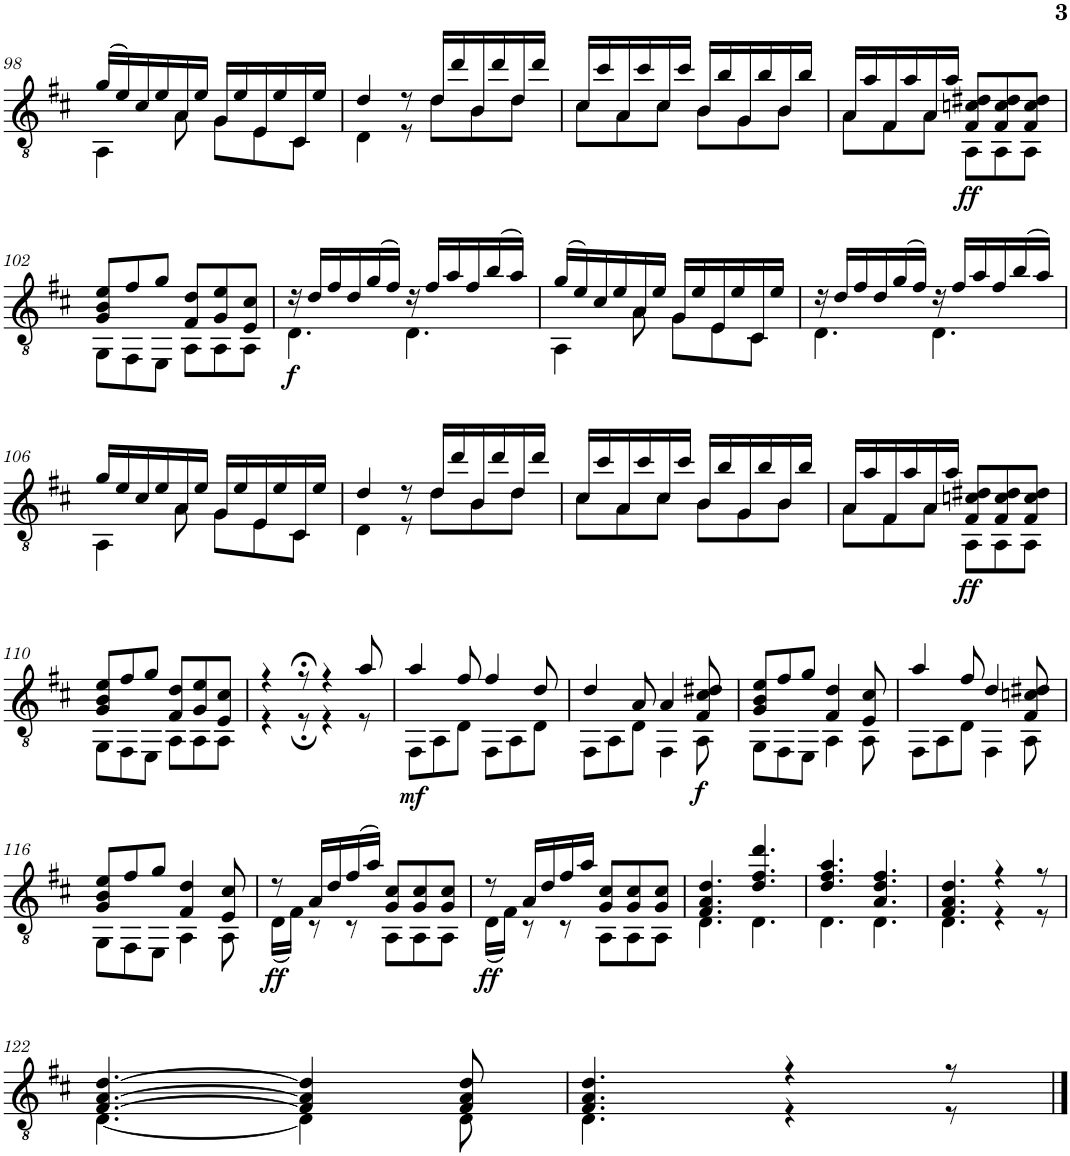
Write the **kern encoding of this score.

**kern	**dynam
*part1	*part1
*staff1	*staff1
*I"Classical Guitar	*
*I'Guit.	*
!!LO:PB:g=z
*clefGv2	*
*k[f#c#]	*
*D:	*
*M6/8	*
=98	=98
*^	*
(>16g/LL	4AA\	.
16e/)	.	.
16c#/	.	.
16e/	.	.
16A/	8A\	.
16e/JJ	.	.
16G/LL	8G\L	.
16e/	.	.
16E/	8E\	.
16e/	.	.
16C#/	8C#\J	.
16e/JJ	.	.
=99	=99	=99
4d/	4D\	.
8r	8r	.
16d/LL	8d\L	.
16dd/	.	.
16B/	8B\	.
16dd/	.	.
16d/	8d\J	.
16dd/JJ	.	.
=100	=100	=100
16c#/LL	8c#\L	.
16cc#/	.	.
16A/	8A\	.
16cc#/	.	.
16c#/	8c#\J	.
16cc#/JJ	.	.
16B/LL	8B\L	.
16b/	.	.
16G/	8G\	.
16b/	.	.
16B/	8B\J	.
16b/JJ	.	.
=101	=101	=101
16A/LL	8A\L	.
16a/	.	.
16F#/	8F#\	.
16a/	.	.
16A/	8A\J	.
16a/JJ	.	.
!	!	!LO:DY:b
8F#/ 8cn/ 8d#X/L	8AA\L	ff
8F#/ 8c/ 8d#/	8AA\	.
8F#/ 8c/ 8d#/J	8AA\J	.
!!LO:LB:g=z	!!
=102	=102	=102
8G/ 8B/ 8e/L	8GG\L	.
8f#/	8FF#\	.
8g/J	8EE\J	.
8F#/ 8d/L	8AA\L	.
8G/ 8e/	8AA\	.
8E/ 8c#/J	8AA\J	.
=103	=103	=103
!	!	!LO:DY:b
16r	4.D\	f
16d/LL	.	.
16f#/	.	.
16d/	.	.
(>16g/	.	.
16f#/JJ)	.	.
16r	4.D\	.
16f#/LL	.	.
16a/	.	.
16f#/	.	.
(>16b/	.	.
16a/JJ)	.	.
=104	=104	=104
(>16g/LL	4AA\	.
16e/)	.	.
16c#/	.	.
16e/	.	.
16A/	8A\	.
16e/JJ	.	.
16G/LL	8G\L	.
16e/	.	.
16E/	8E\	.
16e/	.	.
16C#/	8C#\J	.
16e/JJ	.	.
=105	=105	=105
16r	4.D\	.
16d/LL	.	.
16f#/	.	.
16d/	.	.
(>16g/	.	.
16f#/JJ)	.	.
16r	4.D\	.
16f#/LL	.	.
16a/	.	.
16f#/	.	.
(>16b/	.	.
16a/JJ)	.	.
!!LO:LB:g=z	!!
=106	=106	=106
16g/LL	4AA\	.
16e/	.	.
16c#/	.	.
16e/	.	.
16A/	8A\	.
16e/JJ	.	.
16G/LL	8G\L	.
16e/	.	.
16E/	8E\	.
16e/	.	.
16C#/	8C#\J	.
16e/JJ	.	.
=107	=107	=107
4d/	4D\	.
8r	8r	.
16d/LL	8d\L	.
16dd/	.	.
16B/	8B\	.
16dd/	.	.
16d/	8d\J	.
16dd/JJ	.	.
=108	=108	=108
16c#/LL	8c#\L	.
16cc#/	.	.
16A/	8A\	.
16cc#/	.	.
16c#/	8c#\J	.
16cc#/JJ	.	.
16B/LL	8B\L	.
16b/	.	.
16G/	8G\	.
16b/	.	.
16B/	8B\J	.
16b/JJ	.	.
=109	=109	=109
16A/LL	8A\L	.
16a/	.	.
16F#/	8F#\	.
16a/	.	.
16A/	8A\J	.
16a/JJ	.	.
!	!	!LO:DY:b
8F#/ 8cn/ 8d#X/L	8AA\L	ff
8F#/ 8c/ 8d#/	8AA\	.
8F#/ 8c/ 8d#/J	8AA\J	.
!!LO:LB:g=z	!!
=110	=110	=110
8G/ 8B/ 8e/L	8GG\L	.
8f#/	8FF#\	.
8g/J	8EE\J	.
8F#/ 8d/L	8AA\L	.
8G/ 8e/	8AA\	.
8E/ 8c#/J	8AA\J	.
=111	=111	=111
4r	4r	.
8r;<	8r;	.
4r	4r	.
8a/	8r	.
=112	=112	=112
!	!	!LO:DY:b
4a/	8FF#\L	mf
.	8AA\	.
8f#/	8D\J	.
4f#/	8FF#\L	.
.	8AA\	.
8d/	8D\J	.
=113	=113	=113
4d/	8FF#\L	.
.	8AA\	.
8A/	8D\J	.
4A/	4FF#\	.
!	!	!LO:DY:b
8F#/ 8c#/ 8d#X/	8AA\	f
=114	=114	=114
8G/ 8B/ 8e/L	8GG\L	.
8f#/	8FF#\	.
8g/J	8EE\J	.
4F#/ 4d/	4AA\	.
8E/ 8c#/	8AA\	.
=115	=115	=115
4a/	8FF#\L	.
.	8AA\	.
8f#/	8D\J	.
4d/	4FF#\	.
8F#/ 8cn/ 8d#X/	8AA\	.
!!LO:LB:g=z	!!
=116	=116	=116
8G/ 8B/ 8e/L	8GG\L	.
8f#/	8FF#\	.
8g/J	8EE\J	.
4F#/ 4d/	4AA\	.
8E/ 8c#/	8AA\	.
=117	=117	=117
!	!	!LO:DY:b
8r	(<16D\LL	ff
.	16F#\JJ)	.
16A/LL	8r	.
16d/	.	.
(>16f#/	8r	.
16a/JJ)	.	.
8G/ 8c#/L	8AA\L	.
8G/ 8c#/	8AA\	.
8G/ 8c#/J	8AA\J	.
=118	=118	=118
!	!	!LO:DY:b
8r	(<16D\LL	ff
.	16F#\JJ)	.
16A/LL	8r	.
16d/	.	.
16f#/	8r	.
16a/JJ	.	.
8G/ 8c#/L	8AA\L	.
8G/ 8c#/	8AA\	.
8G/ 8c#/J	8AA\J	.
=119	=119	=119
4.F#/ 4.A/ 4.d/	4.D\	.
4.d/ 4.f#/ 4.dd/	4.D\	.
=120	=120	=120
4.d/ 4.f#/ 4.a/	4.D\	.
4.A/ 4.d/ 4.f#/	4.D\	.
=121	=121	=121
4.F#/ 4.A/ 4.d/	4.D\	.
4r	4r	.
8r	8r	.
!!LO:LB:g=z	!!
=122	=122	=122
[4.F#/ [4.A/ [4.d/	[<4.D\	.
4F#/] 4A/] 4d/]	4D\]	.
8F#/ 8A/ 8d/	8D\	.
=123	=123	=123
4.F#/ 4.A/ 4.d/	4.D\	.
4r	4r	.
8r	8r	.
*v	*v	*
==	==
*-	*-
